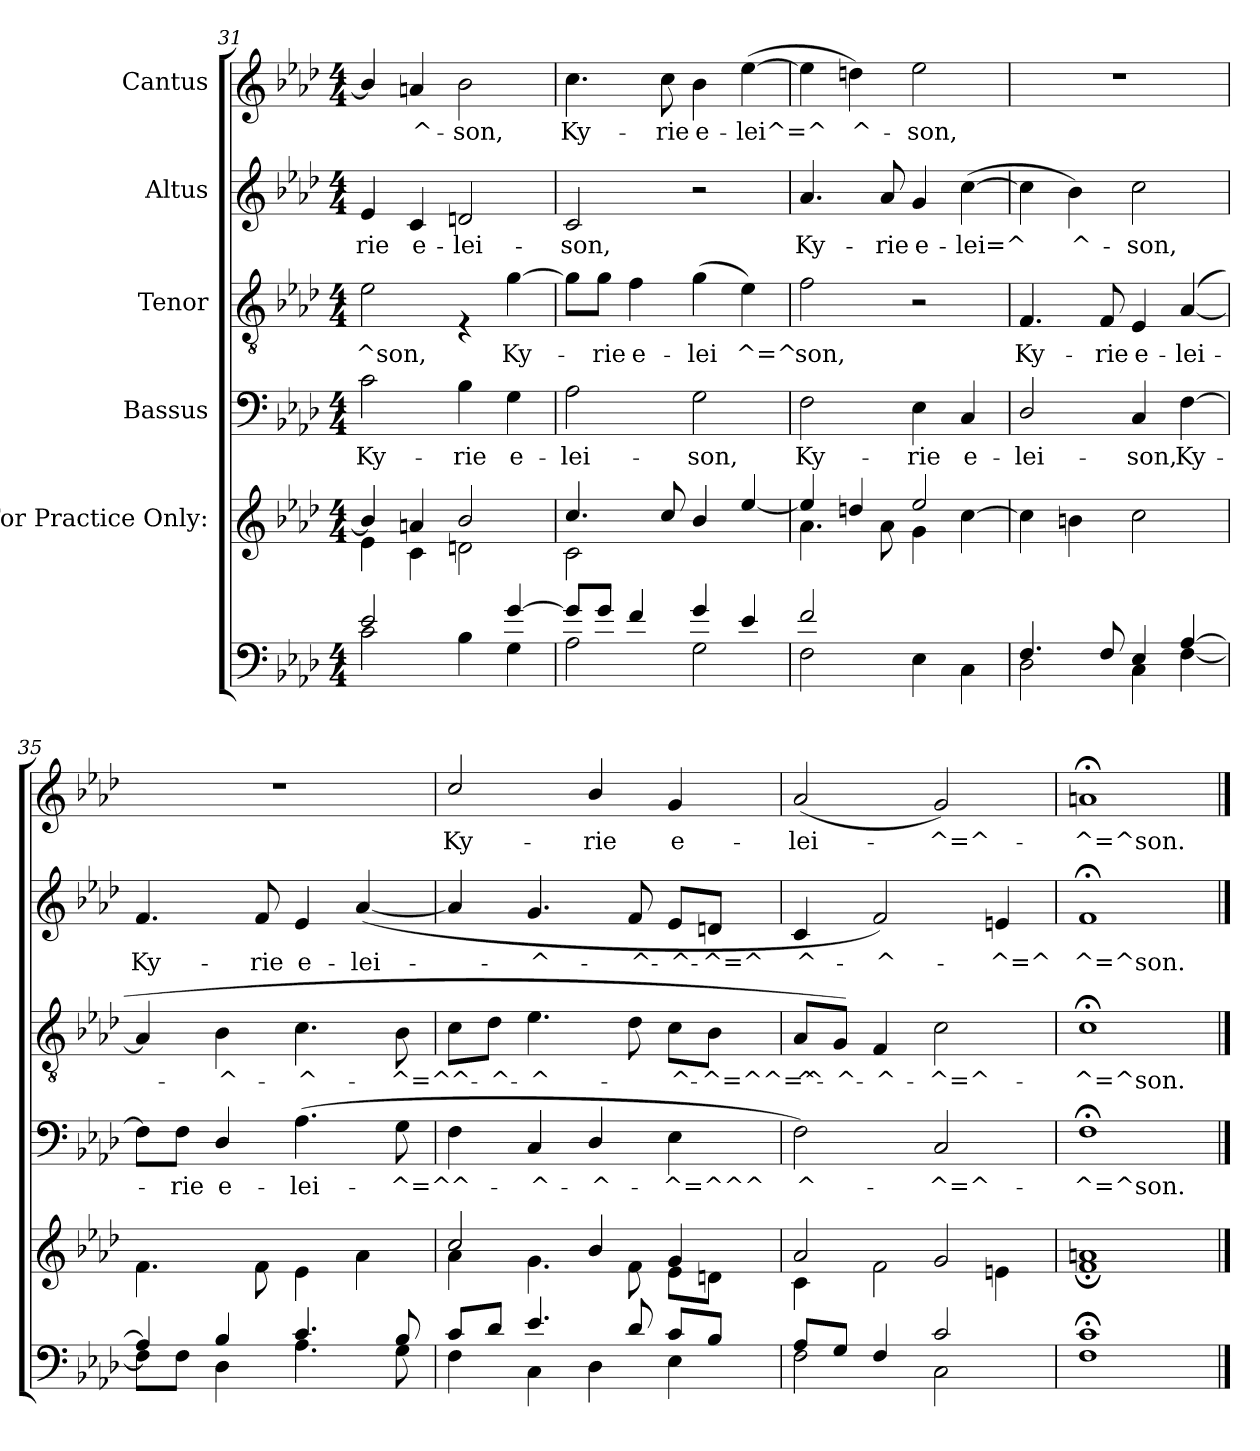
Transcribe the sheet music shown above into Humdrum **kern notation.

**kern	**kern	**kern	**text	**kern	**text	**kern	**text	**kern	**text
*part6	*part5	*part4	*part4	*part3	*part3	*part2	*part2	*part1	*part1
*staff6	*staff5	*staff4	*staff4	*staff3	*staff3	*staff2	*staff2	*staff1	*staff1
*	*I"For Practice Only:	*I"Bassus	*	*I"Tenor	*	*I"Altus	*	*I"Cantus	*
!!LO:PB:g=z
*clefF4	*clefG2	*clefF4	*	*clefGv2	*	*clefG2	*	*clefG2	*
*k[b-e-a-d-]	*k[b-e-a-d-]	*k[b-e-a-d-]	*	*k[b-e-a-d-]	*	*k[b-e-a-d-]	*	*k[b-e-a-d-]	*
*A-:	*A-:	*A-:	*	*A-:	*	*A-:	*	*A-:	*
*M4/4	*M4/4	*M4/4	*	*M4/4	*	*M4/4	*	*M4/4	*
=31	=31	=31	=31	=31	=31	=31	=31	=31	=31
*^	*^	*	*	*	*	*	*	*	*
!	!	!	!	!	!LO:LY:b	!	!LO:LY:b	!	!LO:LY:b	!	!
2e-/	2c\	4e-\	4b-/]	2c\	Ky-	2e-\	^son,	4e-/	-rie	4b-/]	.
!	!	!	!	!	!	!	!	!	!LO:LY:b	!	!LO:LY:b
.	.	4c\	4an/	.	.	.	.	4c/	e-	4an/	^-
!	!	!	!	!	!LO:LY:b	!	!	!	!LO:LY:b	!	!LO:LY:b
4ryy	4B-\	2dn\	2b-/	4B-\	-rie	4rE	.	2dn/	-lei-	2b-\	-son,
!	!	!	!	!	!LO:LY:b	!	!LO:LY:b	!	!	!	!
[<4g/	4G\	.	.	4G\	e-	[>4g\	Ky-	.	.	.	.
=32	=32	=32	=32	=32	=32	=32	=32	=32	=32	=32	=32
!	!	!	!	!	!LO:LY:b	!	!	!	!LO:LY:b	!	!LO:LY:b
8g/L]	2A-\	2c\	4.cc/	2A-\	-lei-	8g\L]	.	2c/	-son,	4.cc\	Ky-
!	!	!	!	!	!	!	!LO:LY:b	!	!	!	!
8g/J	.	.	.	.	.	8g\J	-rie	.	.	.	.
!	!	!	!	!	!	!	!LO:LY:b	!	!	!	!
4f/	.	.	.	.	.	4f\	e-	.	.	.	.
!	!	!	!	!	!	!	!	!	!	!	!LO:LY:b
.	.	.	8cc/	.	.	.	.	.	.	8cc\	-rie
!	!	!	!	!	!LO:LY:b	!	!LO:LY:b	!	!	!	!LO:LY:b
4g/	2G\	2ryy	4b-/	2G\	-son,	(>4g\	-lei	2r	.	4b-\	e-
!	!	!	!	!	!	!	!LO:LY:b	!	!	!	!LO:LY:b
4e-/	.	.	[<4ee-/	.	.	4e-\)	^=^	.	.	(>[>4ee-\	-lei^=^
=33	=33	=33	=33	=33	=33	=33	=33	=33	=33	=33	=33
!	!	!	!	!	!LO:LY:b	!	!LO:LY:b	!	!LO:LY:b	!	!
2f/	2F\	4.a-\	4ee-/]	2F\	Ky-	2f\	son,	4.a-/	Ky-	4ee-\]	.
!	!	!	!	!	!	!	!	!	!	!	!LO:LY:b
.	.	.	4ddn/	.	.	.	.	.	.	4ddn\)	^-
!	!	!	!	!	!	!	!	!	!LO:LY:b	!	!
.	.	8a-\	.	.	.	.	.	8a-/	-rie	.	.
!	!	!	!	!	!LO:LY:b	!	!	!	!LO:LY:b	!	!LO:LY:b
2ryy	4E-\	4g\	2ee-/	4E-\	-rie	2r	.	4g/	e-	2ee-\	-son,
!	!	!	!	!	!LO:LY:b	!	!	!	!LO:LY:b	!	!
.	4C\	[>4cc\	.	4C/	e-	.	.	(>[>4cc\	-lei=^	.	.
*	*	*v	*v	*	*	*	*	*	*	*	*
=34	=34	=34	=34	=34	=34	=34	=34	=34	=34	=34
!	!	!	!	!LO:LY:b	!	!LO:LY:b	!	!	!	!
4.F/	2D-\	4cc\]	2D-/	-lei-	4.F/	Ky-	4cc\]	.	1r	.
!	!	!	!	!	!	!	!	!LO:LY:b	!	!
.	.	4bn\	.	.	.	.	4b-\)	^-	.	.
!	!	!	!	!	!	!LO:LY:b	!	!	!	!
8F/	.	.	.	.	8F/	-rie	.	.	.	.
!	!	!	!	!LO:LY:b	!	!LO:LY:b	!	!LO:LY:b	!	!
4E-/	4C\	2cc\	4C/	-son,	4E-/	e-	2cc\	-son,	.	.
!	!	!	!	!LO:LY:b	!	!LO:LY:b	!	!	!	!
[<4A-/	[>4F\	.	[>4F\	Ky-	(<[<4A-/	-lei-	.	.	.	.
!!LO:LB:g=z
=35	=35	=35	=35	=35	=35	=35	=35	=35	=35	=35
!	!	!	!	!	!	!	!	!LO:LY:b	!	!
4A-/]	8F\L]	4.f\	8F\L]	.	4A-/]	.	4.f/	Ky-	1r	.
!	!	!	!	!LO:LY:b	!	!	!	!	!	!
.	8F\J	.	8F\J	-rie	.	.	.	.	.	.
!	!	!	!	!LO:LY:b	!	!LO:LY:b	!	!	!	!
4B-/	4D-\	.	4D-/	e-	4B-\	-^-	.	.	.	.
!	!	!	!	!	!	!	!	!LO:LY:b	!	!
.	.	8f\	.	.	.	.	8f/	-rie	.	.
!	!	!	!	!LO:LY:b	!	!LO:LY:b	!	!LO:LY:b	!	!
4.c/	4.A-\	4e-\	(>4.A-\	-lei-	4.c\	-^-	4e-/	e-	.	.
!	!	!	!	!	!	!	!	!LO:LY:b	!	!
.	.	4a-\	.	.	.	.	(<[<4a-/	-lei-	.	.
!	!	!	!	!LO:LY:b	!	!LO:LY:b	!	!	!	!
8B-/	8G\	.	8G\	-^=^	8B-\	-^=^	.	.	.	.
=36	=36	=36	=36	=36	=36	=36	=36	=36	=36	=36
*	*	*^	*	*	*	*	*	*	*	*
!	!	!	!	!	!LO:LY:b	!	!LO:LY:b	!	!	!	!LO:LY:b
8c/L	4F\	2cc/	4a-\	4F\	^-	8c\L	^-	4a-/]	.	2cc/	Ky-
!	!	!	!	!	!	!	!LO:LY:b	!	!	!	!
8d-/J	.	.	.	.	.	8d-\J	-^-	.	.	.	.
!	!	!	!	!	!LO:LY:b	!	!LO:LY:b	!	!LO:LY:b	!	!
4.e-/	4C\	.	4.g\	4C/	-^-	4.e-\	-^-	4.g/	-^-	.	.
!	!	!	!	!	!LO:LY:b	!	!	!	!	!	!LO:LY:b
.	4D-\	4b-/	.	4D-/	-^-	.	.	.	.	4b-/	-rie
!	!	!	!	!	!	!	!	!	!LO:LY:b	!	!
8d-/	.	.	8f\	.	.	8d-\	.	8f/	-^-	.	.
!	!	!	!	!	!LO:LY:b	!	!LO:LY:b	!	!LO:LY:b	!	!LO:LY:b
8c/L	4E-\	4g/	8e-\L	4E-\	-^=^^^	8c\L	-^-	8e-/L	-^-	4g/	e-
!	!	!	!	!	!	!	!LO:LY:b	!	!LO:LY:b	!	!
8B-/J	.	.	8dn\J	.	.	8B-\J	-^=^^=^	8dn/J	-^=^	.	.
=37	=37	=37	=37	=37	=37	=37	=37	=37	=37	=37	=37
!	!	!	!	!	!LO:LY:b	!	!LO:LY:b	!	!LO:LY:b	!	!LO:LY:b
8A-/L	2F\	2a-/	4c\	2F\)	^-	8A-/L	^-	4c/	^-	(<2a-/	-lei-
!	!	!	!	!	!	!	!LO:LY:b	!	!	!	!
8G/J	.	.	.	.	.	8G/J)	-^-	.	.	.	.
!	!	!	!	!	!	!	!LO:LY:b	!	!LO:LY:b	!	!
4F/	.	.	2f\	.	.	4F/	-^-	2f/)	-^-	.	.
!	!	!	!	!	!LO:LY:b	!	!LO:LY:b	!	!	!	!LO:LY:b
2c/	2C\	2g/	.	2C/	-^=^-	2c\	-^=^-	.	.	2g/)	-^=^-
!	!	!	!	!	!	!	!	!	!LO:LY:b	!	!
.	.	.	4en\	.	.	.	.	4en/	-^=^	.	.
=38	=38	=38	=38	=38	=38	=38	=38	=38	=38	=38	=38
!	!	!	!	!	!LO:LY:b	!	!LO:LY:b	!	!LO:LY:b	!	!LO:LY:b
1c;<	1F	1an	1f;<	1F;	-^=^son.	1c;	-^=^son.	1f;<	^=^son.	1an;	-^=^son.
*v	*v	*	*	*	*	*	*	*	*	*	*
*	*v	*v	*	*	*	*	*	*	*	*
==	==	==	==	==	==	==	==	==	==
*-	*-	*-	*-	*-	*-	*-	*-	*-	*-
